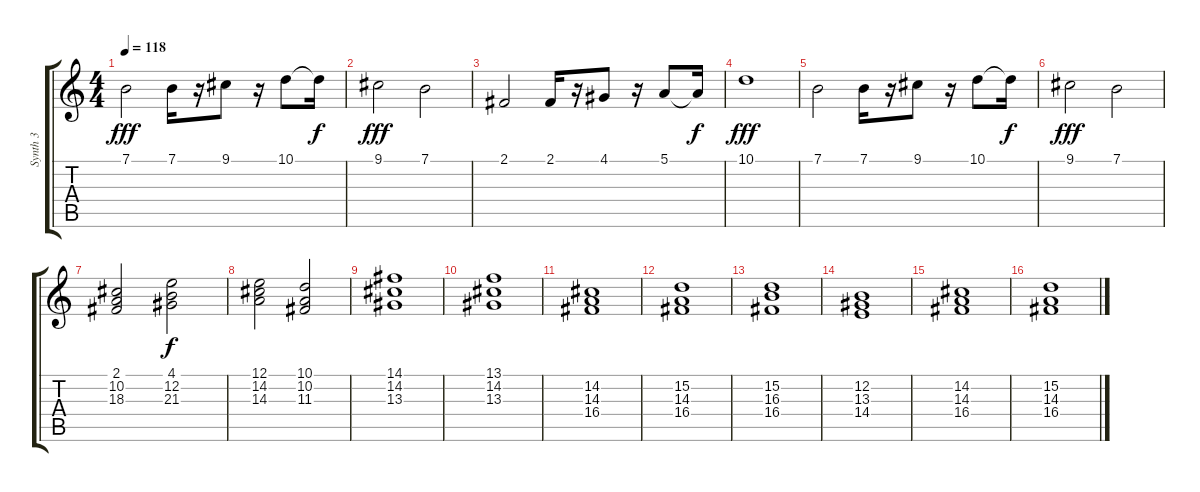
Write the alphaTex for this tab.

\track ("Synth 3" "Synth 3") {instrument pad8sweep}
\staff {score tabs}
\tuning (E4 B3 G3 D3 A2 E2) {hide}
\ts (4 4)
\tempo 118
\clef g2
\ks c
7.1.2{dy fff} 7.1.16 r.16 9.1.8 r.16 10.1.8 10.1{t}.16{dy f} |
9.1.2{dy fff} 7.1.2 |
2.1.2 2.1.16 r.16 4.1.8 r.16 5.1.8 5.1{t}.16{dy f} |
10.1.1{dy fff} |
7.1.2 7.1.16 r.16 9.1.8 r.16 10.1.8 10.1{t}.16{dy f} |
9.1.2{dy fff} 7.1.2 |
(2.1 10.2 18.3).2 (4.1 12.2 21.3).2{dy f} |
(12.1 14.2 14.3).2 (10.1 10.2 11.3).2 |
(14.1 14.2 13.3).1 |
(13.1 14.2 13.3).1 |
(14.2 14.3 16.4).1{volume 8} |
(15.2 14.3 16.4).1 |
(15.2 16.3 16.4).1 |
(12.2 13.3 14.4).1 |
(14.2 14.3 16.4).1 |
(15.2 14.3 16.4).1
